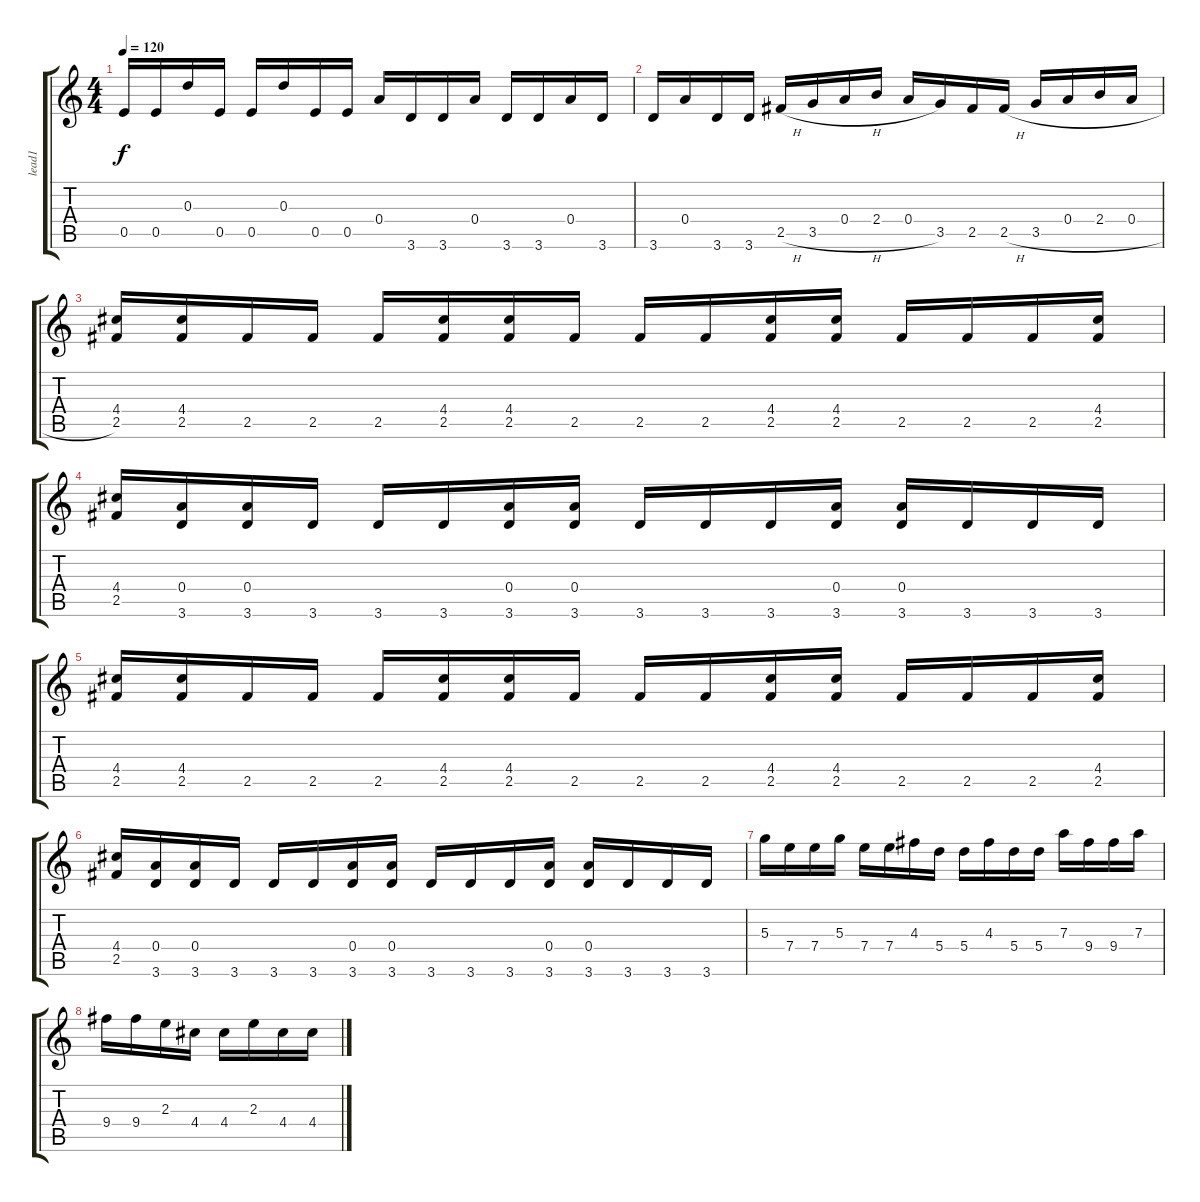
\track ("lead1" "lead1") {instrument distortionguitar}
\staff {score tabs}
\tuning (B4 Gb4 D4 A3 E3 B2) {hide}
\ts (4 4)
\tempo 120
\clef g2
\ks c
0.5.16{dy f} 0.5.16 0.3.16 0.5.16 0.5.16 0.3.16 0.5.16 0.5.16 0.4.16 3.6.16 3.6.16 0.4.16 3.6.16 3.6.16 0.4.16 3.6.16 |
3.6.16 0.4.16 3.6.16 3.6.16 2.5{h}.16 3.5{h}.16 0.4.16 2.4.16 0.4.16 3.5.16 2.5.16 2.5{h}.16 3.5{h}.16 0.4.16 2.4.16 0.4.16 |
(4.4 2.5).16 (4.4 2.5).16 2.5.16 2.5.16 2.5.16 (4.4 2.5).16 (4.4 2.5).16 2.5.16 2.5.16 2.5.16 (4.4 2.5).16 (4.4 2.5).16 2.5.16 2.5.16 2.5.16 (4.4 2.5).16 |
(4.4 2.5).16 (0.4 3.6).16 (0.4 3.6).16 3.6.16 3.6.16 3.6.16 (0.4 3.6).16 (0.4 3.6).16 3.6.16 3.6.16 3.6.16 (0.4 3.6).16 (0.4 3.6).16 3.6.16 3.6.16 3.6.16 |
(4.4 2.5).16 (4.4 2.5).16 2.5.16 2.5.16 2.5.16 (4.4 2.5).16 (4.4 2.5).16 2.5.16 2.5.16 2.5.16 (4.4 2.5).16 (4.4 2.5).16 2.5.16 2.5.16 2.5.16 (4.4 2.5).16 |
(4.4 2.5).16 (0.4 3.6).16 (0.4 3.6).16 3.6.16 3.6.16 3.6.16 (0.4 3.6).16 (0.4 3.6).16 3.6.16 3.6.16 3.6.16 (0.4 3.6).16 (0.4 3.6).16 3.6.16 3.6.16 3.6.16 |
5.3.16 7.4.16 7.4.16 5.3.16 7.4.16 7.4.16 4.3.16 5.4.16 5.4.16 4.3.16 5.4.16 5.4.16 7.3.16 9.4.16 9.4.16 7.3.16 |
9.4.16 9.4.16 2.3.16 4.4.16 4.4.16 2.3.16 4.4.16 4.4.16
